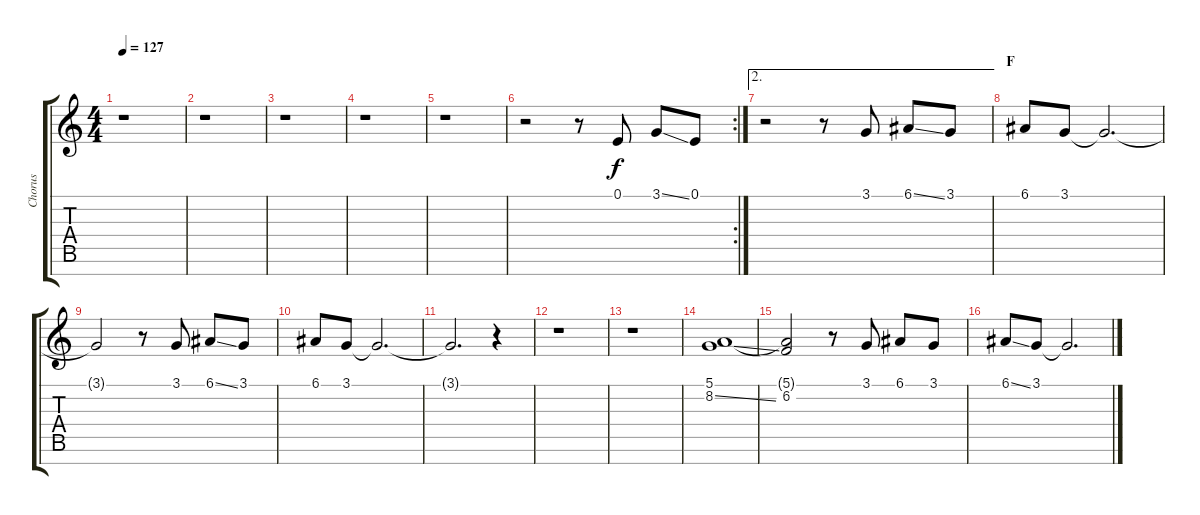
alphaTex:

\track ("Chorus" "Chorus") {instrument choiraahs}
\staff {score tabs}
\tuning (E4 B3 G3 D3 A2 E2 B1) {hide}
\ts (4 4)
\tempo 127
\clef g2
\ks c
r.1{dy f} |
r.1 |
r.1 |
r.1 |
r.1 |
\rc 2
r.2 r.8 0.1.8 3.1{ss}.8 0.1.8 |
\ae 2
r.2 r.8 3.1.8 6.1{ss}.8 3.1.8 |
\section ("" "F")
6.1.8 3.1.8 3.1{t}.2{d} |
3.1{t}.2 r.8 3.1.8 6.1{ss}.8 3.1.8 |
6.1.8 3.1.8 3.1{t}.2{d} |
3.1{t}.2{d} r.4 |
r.1 |
r.1 |
(5.1 8.2{ss}).1 |
(5.1{t} 6.2).2 r.8 3.1.8 6.1.8 3.1.8 |
6.1{ss}.8 3.1.8 3.1{t}.2{d}
